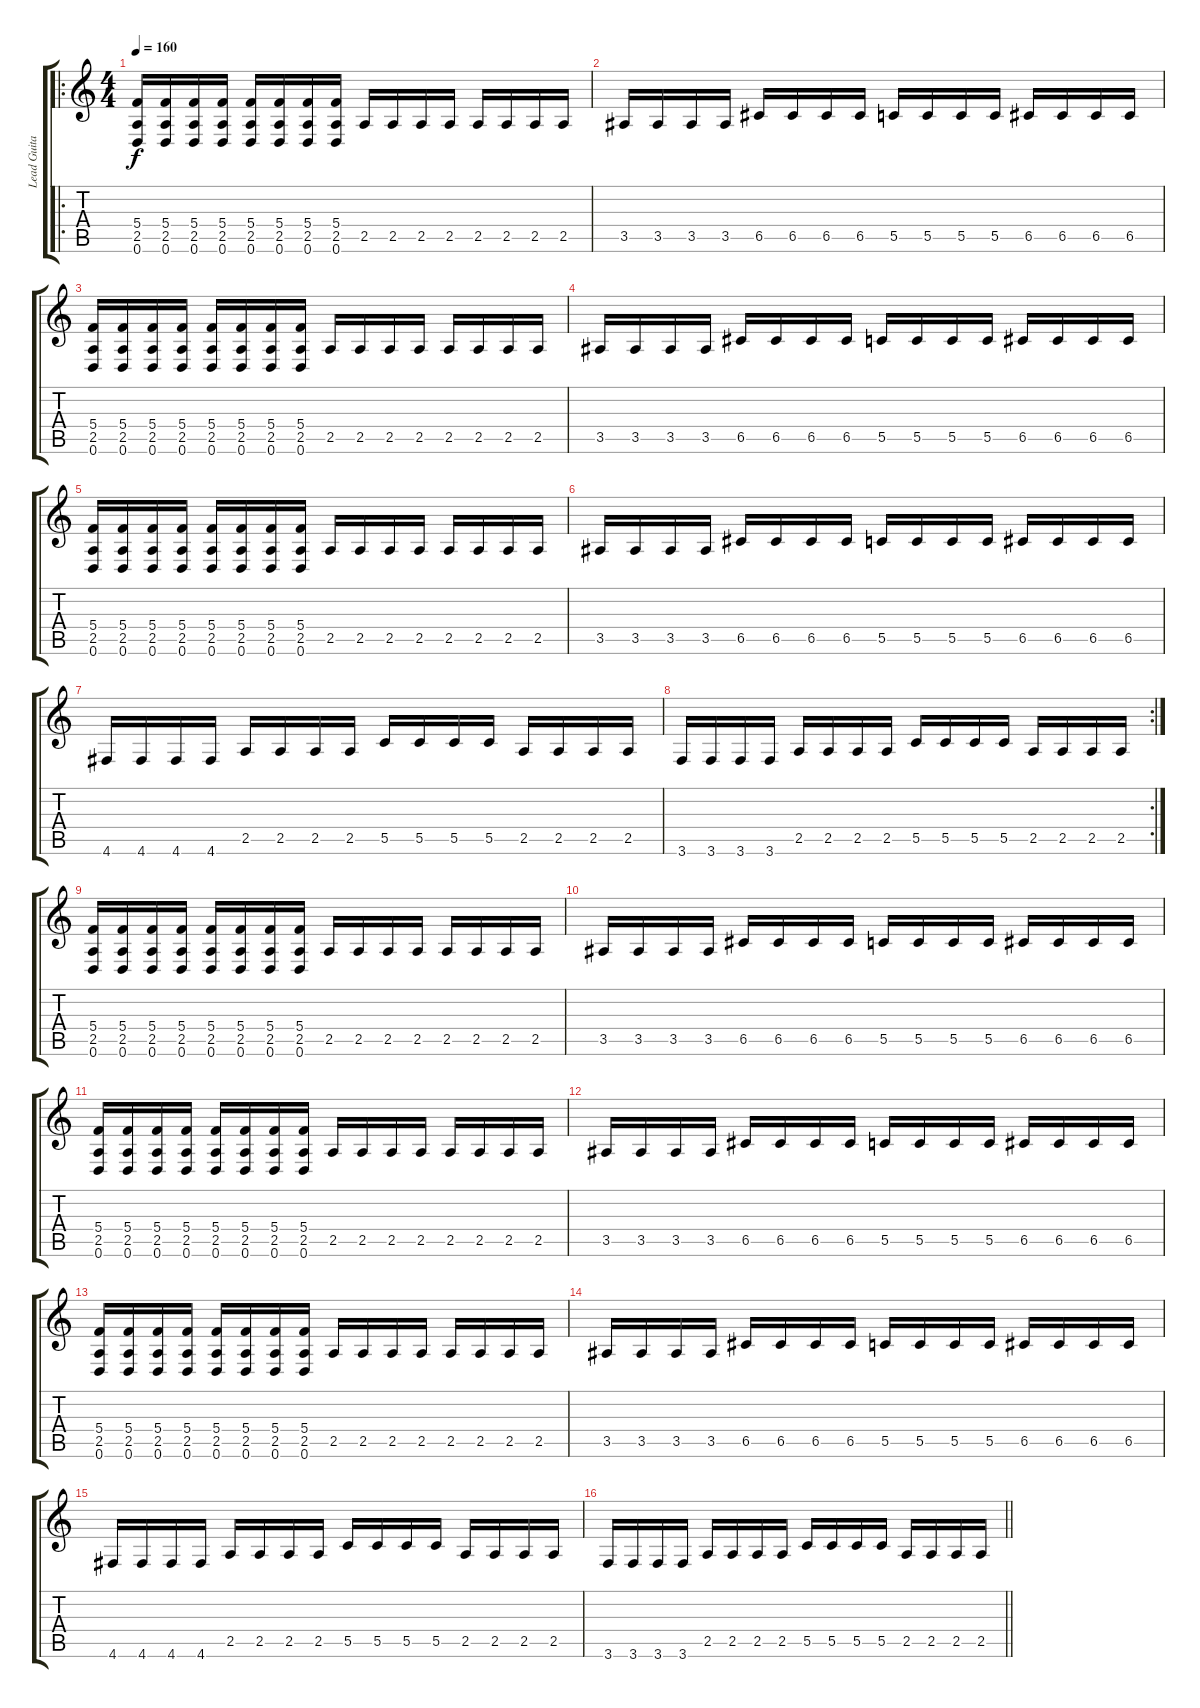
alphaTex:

\track ("Lead Guitar" "Lead Guita") {instrument distortionguitar}
\staff {score tabs}
\tuning (D4 A3 F3 C3 G2 D2) {hide}
\ro
\ts (4 4)
\tempo 160
\clef g2
\ks c
(5.4 2.5 0.6).16{dy f} (5.4 2.5 0.6).16 (5.4 2.5 0.6).16 (5.4 2.5 0.6).16 (5.4 2.5 0.6).16 (5.4 2.5 0.6).16 (5.4 2.5 0.6).16 (5.4 2.5 0.6).16 2.5.16 2.5.16 2.5.16 2.5.16 2.5.16 2.5.16 2.5.16 2.5.16 |
3.5.16 3.5.16 3.5.16 3.5.16 6.5.16 6.5.16 6.5.16 6.5.16 5.5.16 5.5.16 5.5.16 5.5.16 6.5.16 6.5.16 6.5.16 6.5.16 |
(5.4 2.5 0.6).16 (5.4 2.5 0.6).16 (5.4 2.5 0.6).16 (5.4 2.5 0.6).16 (5.4 2.5 0.6).16 (5.4 2.5 0.6).16 (5.4 2.5 0.6).16 (5.4 2.5 0.6).16 2.5.16 2.5.16 2.5.16 2.5.16 2.5.16 2.5.16 2.5.16 2.5.16 |
3.5.16 3.5.16 3.5.16 3.5.16 6.5.16 6.5.16 6.5.16 6.5.16 5.5.16 5.5.16 5.5.16 5.5.16 6.5.16 6.5.16 6.5.16 6.5.16 |
(5.4 2.5 0.6).16 (5.4 2.5 0.6).16 (5.4 2.5 0.6).16 (5.4 2.5 0.6).16 (5.4 2.5 0.6).16 (5.4 2.5 0.6).16 (5.4 2.5 0.6).16 (5.4 2.5 0.6).16 2.5.16 2.5.16 2.5.16 2.5.16 2.5.16 2.5.16 2.5.16 2.5.16 |
3.5.16 3.5.16 3.5.16 3.5.16 6.5.16 6.5.16 6.5.16 6.5.16 5.5.16 5.5.16 5.5.16 5.5.16 6.5.16 6.5.16 6.5.16 6.5.16 |
4.6.16 4.6.16 4.6.16 4.6.16 2.5.16 2.5.16 2.5.16 2.5.16 5.5.16 5.5.16 5.5.16 5.5.16 2.5.16 2.5.16 2.5.16 2.5.16 |
\rc 2
3.6.16 3.6.16 3.6.16 3.6.16 2.5.16 2.5.16 2.5.16 2.5.16 5.5.16 5.5.16 5.5.16 5.5.16 2.5.16 2.5.16 2.5.16 2.5.16 |
(5.4 2.5 0.6).16 (5.4 2.5 0.6).16 (5.4 2.5 0.6).16 (5.4 2.5 0.6).16 (5.4 2.5 0.6).16 (5.4 2.5 0.6).16 (5.4 2.5 0.6).16 (5.4 2.5 0.6).16 2.5.16 2.5.16 2.5.16 2.5.16 2.5.16 2.5.16 2.5.16 2.5.16 |
3.5.16 3.5.16 3.5.16 3.5.16 6.5.16 6.5.16 6.5.16 6.5.16 5.5.16 5.5.16 5.5.16 5.5.16 6.5.16 6.5.16 6.5.16 6.5.16 |
(5.4 2.5 0.6).16 (5.4 2.5 0.6).16 (5.4 2.5 0.6).16 (5.4 2.5 0.6).16 (5.4 2.5 0.6).16 (5.4 2.5 0.6).16 (5.4 2.5 0.6).16 (5.4 2.5 0.6).16 2.5.16 2.5.16 2.5.16 2.5.16 2.5.16 2.5.16 2.5.16 2.5.16 |
3.5.16 3.5.16 3.5.16 3.5.16 6.5.16 6.5.16 6.5.16 6.5.16 5.5.16 5.5.16 5.5.16 5.5.16 6.5.16 6.5.16 6.5.16 6.5.16 |
(5.4 2.5 0.6).16 (5.4 2.5 0.6).16 (5.4 2.5 0.6).16 (5.4 2.5 0.6).16 (5.4 2.5 0.6).16 (5.4 2.5 0.6).16 (5.4 2.5 0.6).16 (5.4 2.5 0.6).16 2.5.16 2.5.16 2.5.16 2.5.16 2.5.16 2.5.16 2.5.16 2.5.16 |
3.5.16 3.5.16 3.5.16 3.5.16 6.5.16 6.5.16 6.5.16 6.5.16 5.5.16 5.5.16 5.5.16 5.5.16 6.5.16 6.5.16 6.5.16 6.5.16 |
4.6.16 4.6.16 4.6.16 4.6.16 2.5.16 2.5.16 2.5.16 2.5.16 5.5.16 5.5.16 5.5.16 5.5.16 2.5.16 2.5.16 2.5.16 2.5.16 |
\barLineRight lightlight
3.6.16 3.6.16 3.6.16 3.6.16 2.5.16 2.5.16 2.5.16 2.5.16 5.5.16 5.5.16 5.5.16 5.5.16 2.5.16 2.5.16 2.5.16 2.5.16
